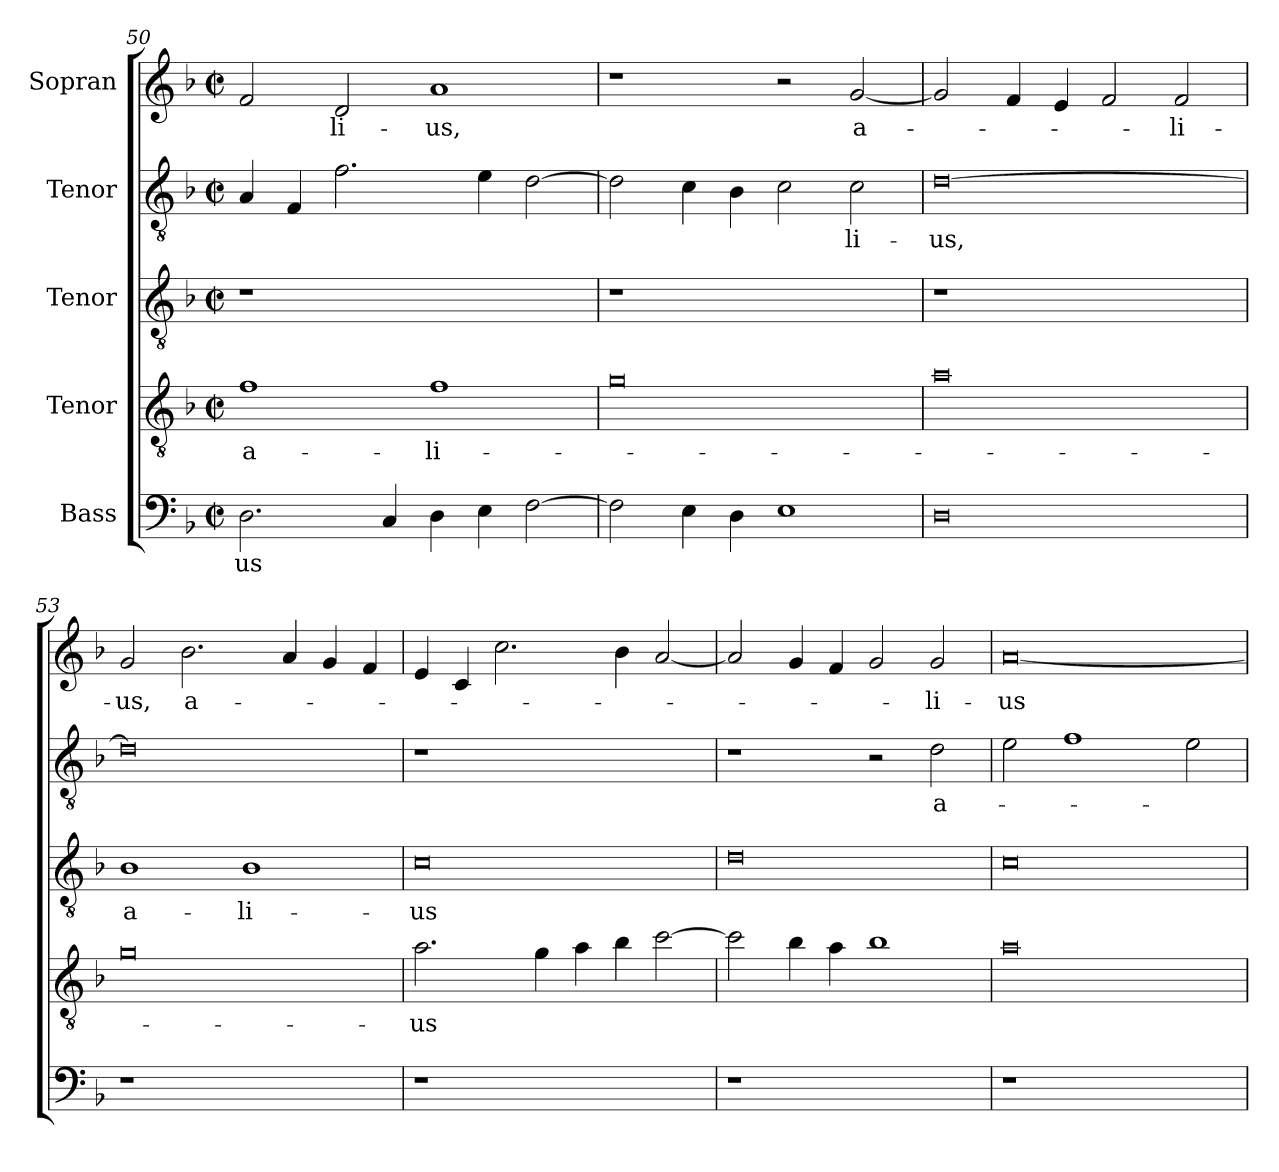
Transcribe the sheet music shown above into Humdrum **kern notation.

**kern	**text	**kern	**text	**kern	**text	**kern	**text	**kern	**text
*part5	*part5	*part4	*part4	*part3	*part3	*part2	*part2	*part1	*part1
*staff5	*staff5	*staff4	*staff4	*staff3	*staff3	*staff2	*staff2	*staff1	*staff1
*I"Bass	*	*I"Tenor	*	*I"Tenor	*	*I"Tenor	*	*I"Sopran	*
*clefF4	*	*clefGv2	*	*clefGv2	*	*clefGv2	*	*clefG2	*
*	*	*ITrd7c12	*	*ITrd7c12	*	*ITrd7c12	*	*	*
*k[b-]	*	*k[b-]	*	*k[b-]	*	*k[b-]	*	*k[b-]	*
*F:	*	*F:	*	*F:	*	*F:	*	*F:	*
*M2/2	*	*M2/2	*	*M2/2	*	*M2/2	*	*M2/2	*
*met(c|)	*	*met(c|)	*	*met(c|)	*	*met(c|)	*	*met(c|)	*
=50	=50	=50	=50	=50	=50	=50	=50	=50	=50
!	!LO:LY:b:color=#000000	!	!	!	!	!	!	!	!
!	!	!	!LO:LY:b:color=#000000	!LO:N:vis=1	!	!	!	!	!
2.Di\	-us	1Fi	a-	1r	.	4AAi/	.	2fi/	.
.	.	.	.	.	.	4FFi/	.	.	.
!	!	!	!	!	!	!	!	!	!LO:LY:b:color=#000000
.	.	.	.	.	.	2.Fi\	.	2di/	-li-
4Ci/	.	.	.	.	.	.	.	.	.
!	!	!	!LO:LY:b:color=#000000	!	!	!	!	!	!
!	!	!	!	!	!	!	!	!	!LO:LY:b:color=#000000
4Di\	.	1Fi	-li-	1ryy	.	.	.	1ai	-us,
4Ei\	.	.	.	.	.	4Ei\	.	.	.
[>2Fi\	.	.	.	.	.	[>2Di\	.	.	.
=51	=51	=51	=51	=51	=51	=51	=51	=51	=51
!	!	!	!	!LO:N:vis=1	!	!	!	!	!
2Fi\]	.	0Gi	.	1r	.	2Di\]	.	1r	.
4Ei\	.	.	.	.	.	4Ci\	.	.	.
4Di\	.	.	.	.	.	4BB-i\	.	.	.
1Ei	.	.	.	1ryy	.	2Ci\	.	2r	.
!	!	!	!	!	!	!	!LO:LY:b:color=#000000	!	!
!	!	!	!	!	!	!	!	!	!LO:LY:b:color=#000000
.	.	.	.	.	.	2Ci\	-li-	[<2gi/	a-
=52	=52	=52	=52	=52	=52	=52	=52	=52	=52
!	!	!	!	!LO:N:vis=1	!	!	!	!	!
!	!	!	!	!	!	!	!LO:LY:b:color=#000000	!	!
0Di	.	0Ai	.	1r	.	[>0Di	-us,	2gi/]	.
.	.	.	.	.	.	.	.	4fi/	.
.	.	.	.	.	.	.	.	4ei/	.
.	.	.	.	1ryy	.	.	.	2fi/	.
!	!	!	!	!	!	!	!	!	!LO:LY:b:color=#000000
.	.	.	.	.	.	.	.	2fi/	-li-
=53	=53	=53	=53	=53	=53	=53	=53	=53	=53
!LO:N:vis=1	!	!	!	!	!	!	!	!	!
!	!	!	!	!	!LO:LY:b:color=#000000	!	!	!	!
!	!	!	!	!	!	!	!	!	!LO:LY:b:color=#000000
1r	.	0Gi	.	1BB-i	a-	0Di]	.	2gi/	-us,
!	!	!	!	!	!	!	!	!	!LO:LY:b:color=#000000
.	.	.	.	.	.	.	.	2.b-i\	a-
!	!	!	!	!	!LO:LY:b:color=#000000	!	!	!	!
1ryy	.	.	.	1BB-i	-li-	.	.	.	.
.	.	.	.	.	.	.	.	4ai/	.
.	.	.	.	.	.	.	.	4gi/	.
.	.	.	.	.	.	.	.	4fi/	.
=54	=54	=54	=54	=54	=54	=54	=54	=54	=54
!LO:N:vis=1	!	!	!	!	!	!	!	!	!
!	!	!	!LO:LY:b:color=#000000	!	!	!	!	!	!
!	!	!	!	!	!LO:LY:b:color=#000000	!LO:N:vis=1	!	!	!
1r	.	2.Ai\	-us	0Ci	-us	1r	.	4ei/	.
.	.	.	.	.	.	.	.	4ci/	.
.	.	.	.	.	.	.	.	2.cci\	.
.	.	4Gi\	.	.	.	.	.	.	.
1ryy	.	4Ai\	.	.	.	1ryy	.	.	.
.	.	4B-i\	.	.	.	.	.	4b-i\	.
.	.	[>2ci\	.	.	.	.	.	[<2ai/	.
=55	=55	=55	=55	=55	=55	=55	=55	=55	=55
!LO:N:vis=1	!	!	!	!	!	!	!	!	!
1r	.	2ci\]	.	0Di	.	1r	.	2ai/]	.
.	.	4B-i\	.	.	.	.	.	4gi/	.
.	.	4Ai\	.	.	.	.	.	4fi/	.
1ryy	.	1B-i	.	.	.	2r	.	2gi/	.
!	!	!	!	!	!	!	!LO:LY:b:color=#000000	!	!
!	!	!	!	!	!	!	!	!	!LO:LY:b:color=#000000
.	.	.	.	.	.	2Di\	a-	2gi/	-li-
!!LO:LB:g=z
=56	=56	=56	=56	=56	=56	=56	=56	=56	=56
!LO:N:vis=1	!	!	!	!	!	!	!	!	!
!	!	!	!	!	!	!	!	!	!LO:LY:b:color=#000000
1r	.	0Ai	.	0Ci	.	2Ei\	.	[<0ai	-us
.	.	.	.	.	.	1Fi	.	.	.
1ryy	.	.	.	.	.	.	.	.	.
.	.	.	.	.	.	2Ei\	.	.	.
=	=	=	=	=	=	=	=	=	=
*-	*-	*-	*-	*-	*-	*-	*-	*-	*-
